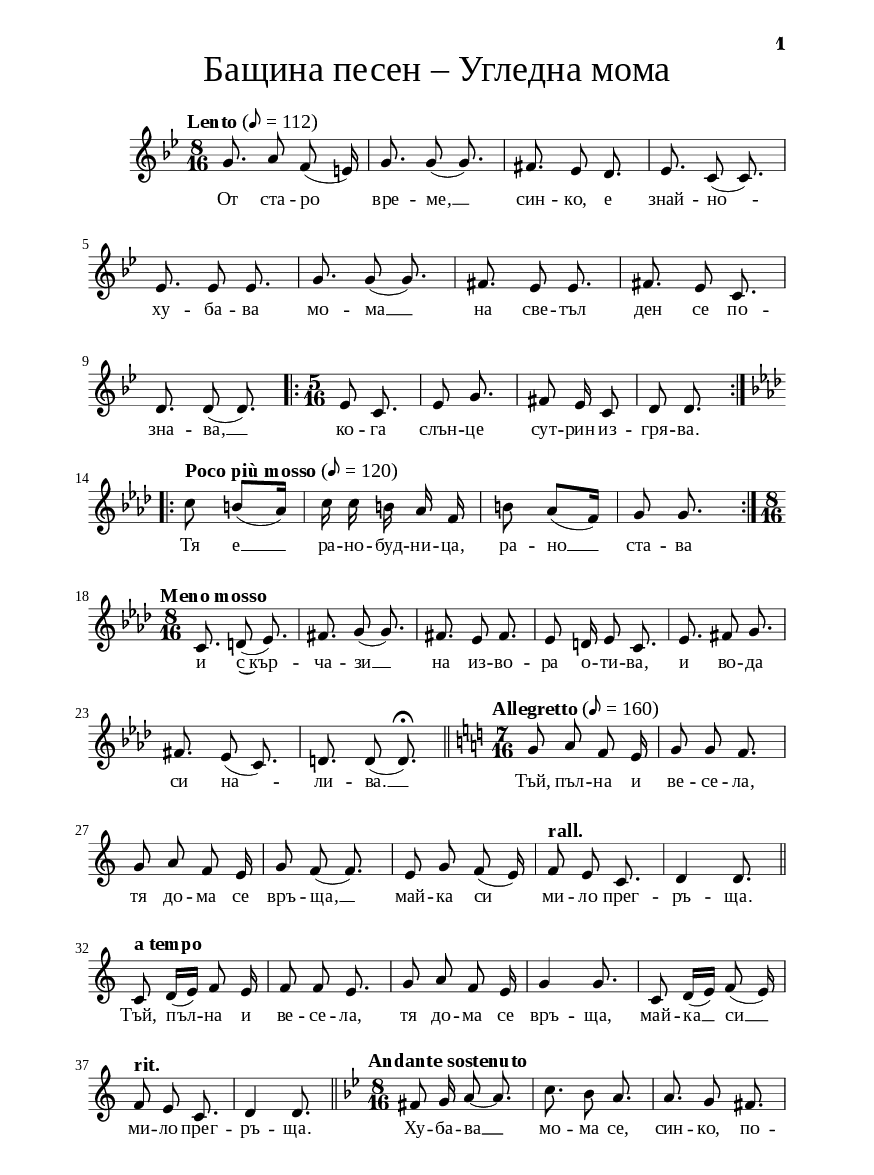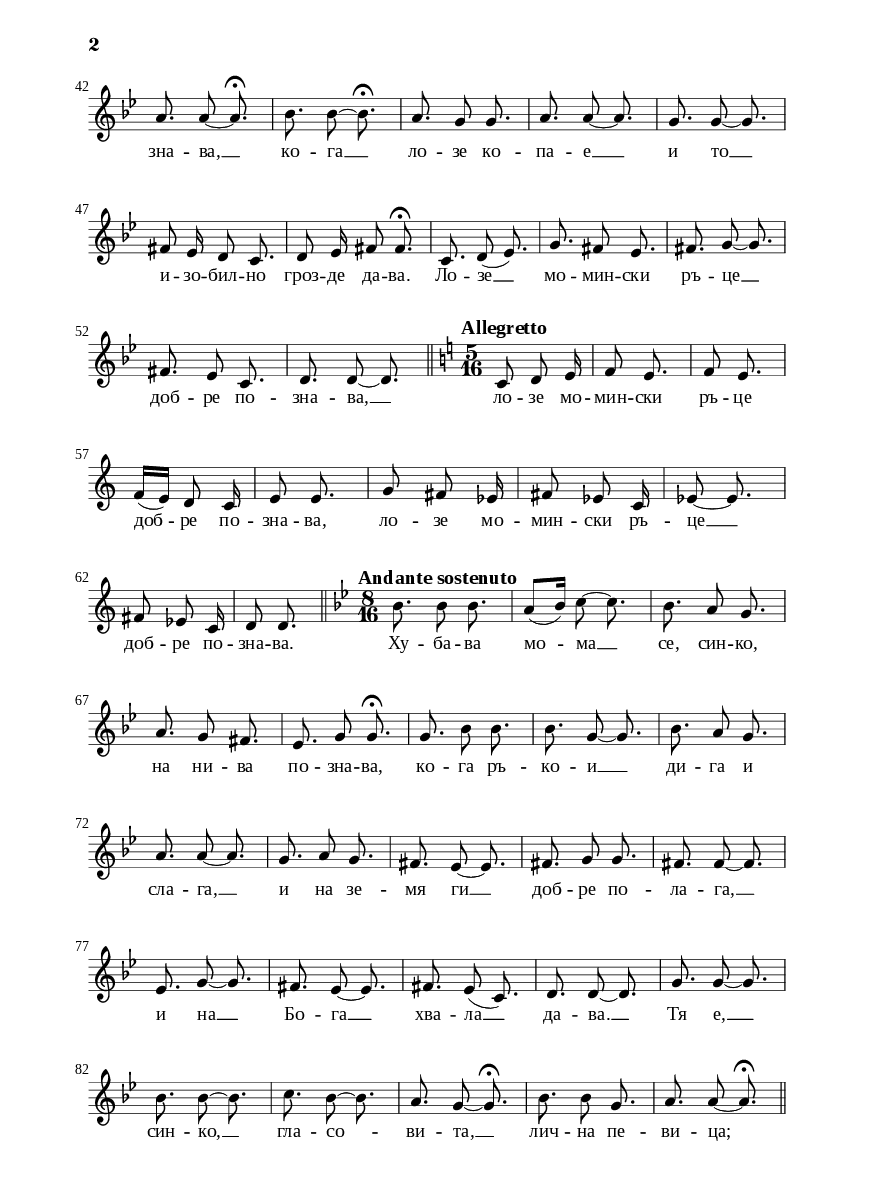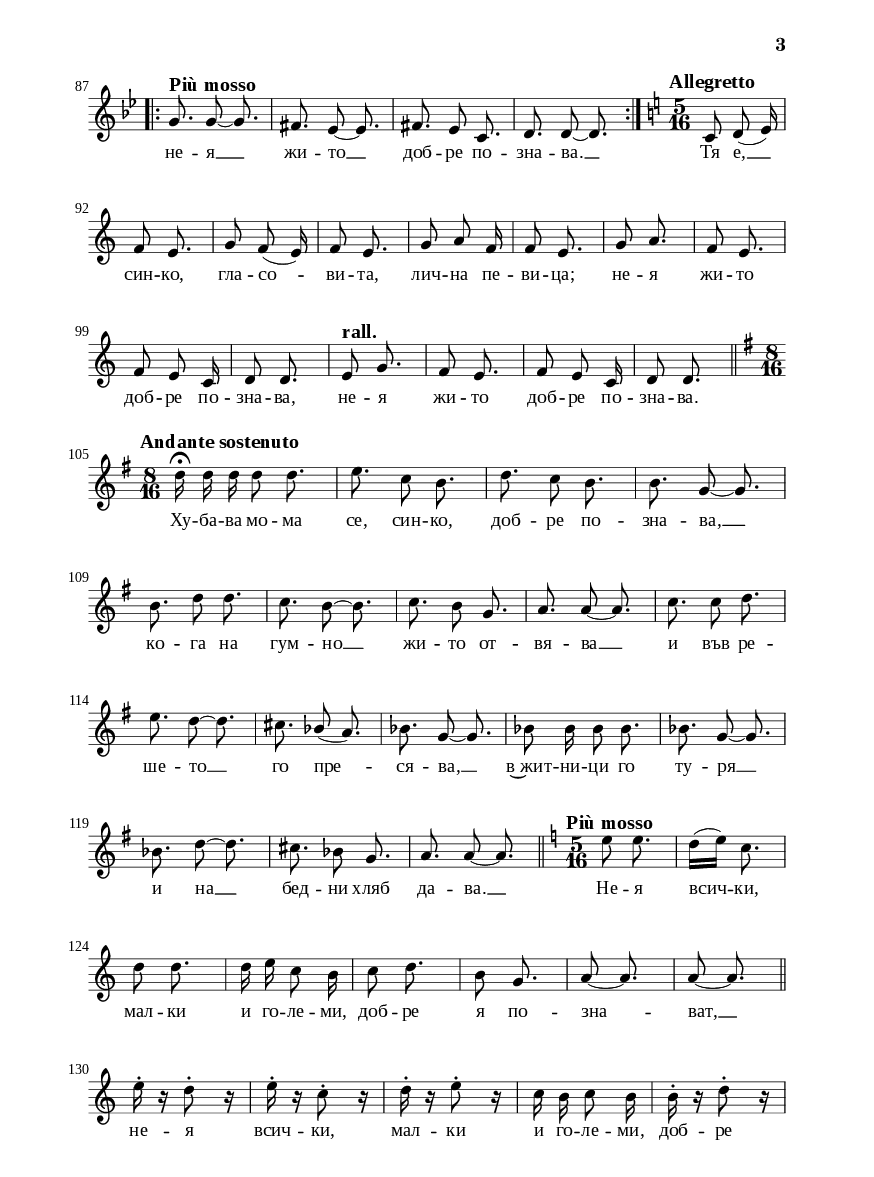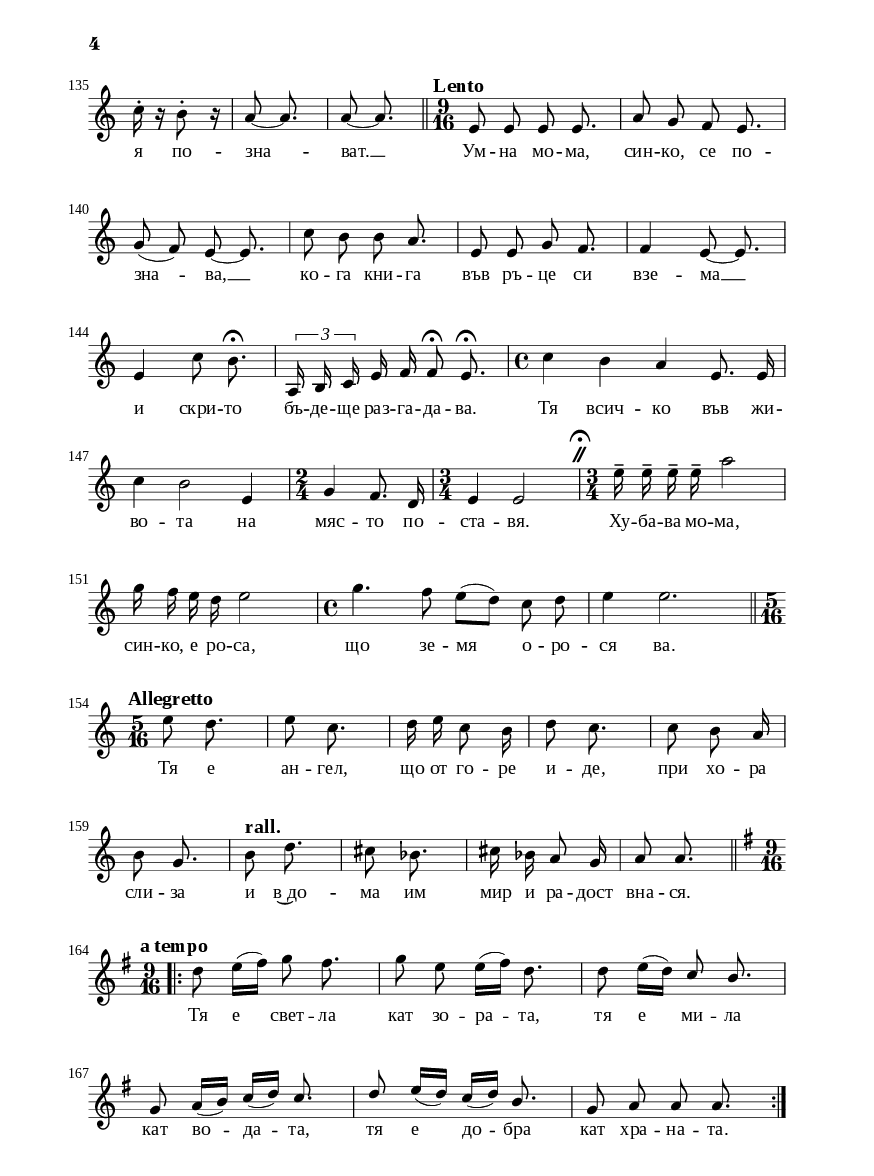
\version "2.24.4"

% include paper part and global functions
\include "include/globals.ily"
\bookpart {
  \label #'ref138
  \tocItem \markup "Бащина песен – Угледна мома"
  \include "include/bookpart-paper.ily"

  \score {
    \include "include/score-layout.ily"

    \new Voice  \relative c' {
      \clef treble
      \key g \minor
      \time 8/16
      \tempoFunc "Lento" 8 "112"
      \autoBeamOff
      g'8. a8 f(e16) |
      g8. g8(g8.) |
      fis8. ees8 d8. |
      ees8. c8(c8.) | \break

      ees8. ees8 ees8. |
      g8. g8(g8.)  |
      fis8. ees8 ees8.  |
      fis8. ees8 c8.  | \break

      d8. d8(d8.)  |
      \bar ".|:" \time 5/16 ees8 c8.  |
      ees8 g8. |
      fis8 ees16 c8  |
      d8 d8. | \bar ":|.:" \break

      \tempoFunc "Poco più mosso" 8 "120"
      \key f \minor
      c'8 b8[(aes16)] |  |
      c16 c b aes f |  |
      b8 aes([f16])  |
      g8 g8. | \bar ":|."

      \time 8/16 \break
      \tempo "Meno mosso" c,8. d8(ees8.) |
      fis8. g8 (g8.) |
      fis8. ees8 fis8. |
      ees8 d16 ees8 c8. |
      ees8. fis8 g8. | \break

      fis8.ees8(c8.) |
      d8. d8(d8.\fermata) | \bar "||"
      \time 7/16
      \key c \major
      \tempoFunc "Allegretto" 8 "160"
      g8 a f e16 |
      g8 g f8. | \break

      g8 a f e16 |
      g8 f(f8.) |
      e8 g f(e16) |
      \tempo "rall." f8 e c8. |
      d4 d8. | \bar "||" \break

      \tempo "a tempo"
      c8 d16[(e)] f8 e16 |
      f8 f e8. |
      g8 a f e16 |
      g4 g8. |
      c,8 d16[(e)] f8(e16) | \break

      \tempo "rit."
      f8 e c8. |
      d4 d8. | \bar "||"
      \key g \minor
      \time 8/16
      \tempo "Andante sostenuto"
      fis8 g16 a8~ a8. |
      c8. bes8 a8. |
      a8. g8 fis8. | \break

      a8. a8~ a8.\fermata |
      bes8. bes8~ bes8.\fermata |
      a8. g8 g8. |
      a8. a8~ a8. |
      g8. g8~ g8. | \break

      fis8 ees16 d8 c8. |
      d8 ees16 fis8 fis8.\fermata |
      c8. d8(ees8.) |
      g8. fis8 ees8. |
      fis8. g8~ g8. | \break

      fis8. ees8 c8. |
      d8. d8~ d8. | \bar "||"
      \key c \major
      \time 5/16
      \tempo "Allegretto"
      c8 d e 16 |
      f8 e8. |
      f8 e8. | \break

      f16[(e)] d8 c16 |
      e8 e8.|
      g8 fis ees16 |
      fis8 ees8 c16 |
      ees8~ ees8. | \break

      fis8 ees8 c16 |
      d8 d8. | \bar "||"
      \key g \minor
      \time 8/16
      \tempo "Andante sostenuto"
      bes'8. bes8 bes8. |
      a8[(bes16)] c8~ c8. |
      bes8. a8 g8. | \break
      a8. g8 fis8. |
      ees8. g8 g8.\fermata |
      g8. bes8 bes8. |
      bes8. g8~ g8. |
      bes8. a8 g8. | \break

      a8. a8~ a8. |
      g8. a8 g8. |
      fis8. ees8~ ees8. |
      fis8. g8 g8. |
      fis8. fis8~ fis8. | \break

      ees8. g8~ g8. |
      fis8. ees8~ ees8. |
      fis8. ees8(c8.) |
      d8. d8~ d8. |
      g8. g8~ g8. | \break

      bes8. bes8~ bes8. |
      c8. bes8~ bes8. |
      a8. g8~ g8.\fermata |
      bes8. bes8 g8. |
      a8. a8~ a8.\fermata | \break

      \bar ".|:-||"  \tempo "Più mosso"
      g8. g8~ g8. |
      fis8. ees8~ ees8. |
      fis8. ees8 c8. |
      d8. d8~ d8. | \bar ":|."

      \key c \major
      \time 5/16
      \tempo "Allegretto"
      c8 d(e16) | \break

      f8 e8. |
      g8 f8(e16) |
      f8 e8. |
      g8 a f16 |
      f8 e8. |
      g8 a8. |
      f8 e8. | \break

      f8 e c16 |
      d8 d8. |
      \tempo "rall."
      e8 g8. |
      f8 e8. |
      f8 e c16 |
      d8 d8. | \bar "||"
      \time 8/16
      \key g \major
      \break

      \tempo "Andante sostenuto"
      d'16\fermata d d d8 d8. |
      e8. c8 b8. |
      d8. c8 b8. |
      b8. g8~ g8. \break

      b8. d8 d8. |
      c8. b8~ b8. |
      c8. b8 g8. |
      a8. a8~ a8. |
      c8. c8 d8. | \break

      e8. d8~ d8. |
      cis8. \stemUp bes8(a8.) \stemNeutral |
      bes8. g8~ g8. |
      bes8 bes16 bes8 bes8. |
      bes8. g8~ g8. | \break
      bes8. d8~ d8. |
      cis8. bes8 g8. |
      a8. a8~ a8. |  \bar "||"
      \key c \major
      \time 5/16
      \tempo "Più mosso" e'8 e8. |
      d16[(e)] c8. | \break
      d8 d8. |
      d16 e c8  b16 |
      c8 d8. |
      b8 g8. |
      a8~ a8. |
      a8~ a8. | \bar "||" \break

      e'16\staccato r16 d8\staccato r16 |
      e16\staccato r16 c8\staccato r16 |
      d16\staccato r16 e8\staccato r16 |
      c16 b c8 b16 |
      b16\staccato r16 d8\staccato r16 | \break

      c16\staccato r16 b8\staccato r16 |
      a8~ a8. |
      a8~ a8. |  \bar "||"
      \key a \minor
      \time 9/16
      \tempo "Lento" e8 e e e8. |
      a8 g f e8. | \break

      g8(f) e8~ e8. |
      c'8 b b a8. |
      e8 e g f8. |
      f4 e8~ e8. | \break

      e4 c'8 b8.\fermata |
      \tuplet 3/2 { a,16 b c } e f f8\fermata e8.\fermata |
      \time 4/4 c'4 b a e8. e16  \break |

      c'4 b2 e,4 |
      \time 2/4 g4 f8. d16 |
      \time 3/4 e4   e2 \mark\markup{ \column { \hspace #0 \center-align \normalsize \musicglyph #"scripts.ufermata"  \center-align \normalsize \musicglyph #"scripts.caesura.straight" }}
      |
      \bar "|"
      \time 3/4  | % 149

      e'16 --e16 --e16 --
      e16 --a2   \break | % 151
      g16 f16 e16 d16
      e2 | % 152

      \time 4/4  | % 152
      g4.f8 e8 ( [d8 ] )
      c8 d8  | % 153
      e4 e2. \bar "||" \break
      \tempo "Allegretto"
      \time 5/16  | % 154
      e8 d8. | % 155
      e8 c8. | % 156
      d16 e16  c8 b16 |% 158
      d8 c8. | c8 b8 a16 | \break
      b8  g8. |
      \tempo"rall."b8 d8. | % 161
      cis8 bes8. | % 162
      cis16 bes16  a8  g16 | % 163
      a8  a8. \bar "||"

      \break \repeat volta 1 {
        | % 164
        \bar ".|:-||"  \key g \major \time 9/16 | % 164
        \tempo"a tempo" d8 e16 ( [
        fis16 ) ] g8 fis8. | % 165
        g8 e8 e16 ( [ \stemDown
        fis16 ) ]d8. | % 166
        d8 e16 ( [d16 ) ] \stemUp
        c8 b8. \break | % 167
        g8 a16 ( [  b16 ) ]c16 (
        [d16 ) ]c8. | % 168
        d8 e16 ( [d16 ) ] \stemUp
        c16 ( [d16 ) ]b8. | % 169
        g8  a8  a8  a8. \bar ":|."
      }


    }

    \addlyrics {
      От ста -- ро вре -- ме, __ син -- ко, е знай -- но --
      ху -- ба -- ва мо -- ма __ на све -- тъл ден се по --
      зна -- ва, __ ко -- га слън -- це сут -- рин из -- гря -- ва.
      Тя е __ ра -- но -- буд -- ни -- ца, ра -- но __ ста -- ва
      и с~кър -- ча -- зи __ на из -- во -- ра о -- ти -- ва, и во -- да
      си на -- ли -- ва. __ Тъй, пъл -- на и ве -- се -- ла,
      тя до -- ма се връ -- ща, __ май -- ка си ми -- ло прег -- ръ -- ща.
      Тъй, пъл -- на и ве -- се -- ла,  тя до -- ма се връ -- ща, май -- ка __ си __
      ми -- ло прег -- ръ -- ща. Ху -- ба -- ва __ мо -- ма се, син -- ко, по --
      зна -- ва, __ ко -- га __ ло -- зе ко -- па -- е __ и то __
      и -- зо -- бил -- но гроз -- де да -- ва. Ло -- зе __ мо -- мин -- ски ръ -- це __
      доб -- ре по -- зна -- ва, __ ло -- зе мо -- мин -- ски ръ -- це
      доб -- ре по -- зна -- ва, ло -- зе мо -- мин -- ски ръ -- це __
      доб -- ре по -- зна -- ва. Ху -- ба -- ва мо -- ма __ се, син -- ко,
      на ни -- ва по -- зна -- ва, ко -- га ръ -- ко -- и __ ди -- га и
      сла -- га, __ и на  зе -- мя ги __ доб -- ре по -- ла -- га, __
      и на __ Бо -- га __  хва -- ла __ да -- ва. __ Тя е, __
      син -- ко, __ гла -- со -- ви -- та, __  лич -- на пе -- ви -- ца;
      не -- я __ жи -- то __ доб -- ре по -- зна -- ва. __ Тя е, __
      син -- ко, гла -- со -- ви -- та, лич -- на пе -- ви -- ца; не -- я жи -- то
      доб -- ре по -- зна -- ва, не -- я жи -- то доб -- ре по -- зна -- ва.
      Ху -- ба -- ва мо -- ма се, син -- ко, доб -- ре по -- зна -- ва, __
      ко -- га на гум -- но __  жи -- то от -- вя -- ва __ и във ре --
      ше -- то __ го пре -- ся -- ва, __ в~жит -- ни -- ци го ту -- ря __
      и на __  бед -- ни хляб да -- ва. __ Не -- я всич -- ки,
      мал -- ки и го -- ле -- ми, доб -- ре я по -- зна -- ват, __
      не -- я всич -- ки, мал -- ки и го -- ле -- ми, доб -- ре
      я по -- зна -- ват. __ Ум -- на мо -- ма, син -- ко, се по --
      зна -- ва, __ ко -- га кни -- га във ръ -- це си взе -- ма __
      и скри -- то бъ -- де -- ще раз -- га -- да -- ва. Тя всич -- ко във жи --
      во -- та на мяс -- то по -- ста -- вя. Ху -- ба -- ва мо -- ма,
      син -- ко, е ро -- са, що зе -- мя о -- ро -- ся ва.
      Тя е ан -- гел, що от го -- ре и -- де, при хо -- ра
      сли -- за  и в~до -- ма им мир и ра -- дост вна -- ся.
      Тя е свет -- ла кат зо -- ра -- та, тя е ми -- ла
      кат во -- да -- та, тя е до -- бра кат хра -- на -- та.
    }

    \header {
      title = \titleFunc #'ref_desc_5 "Бащина песен – Угледна мома" "Baština pesen – Ugledna moma"
    }

    \midi{}

  } % score

} % bookpart
